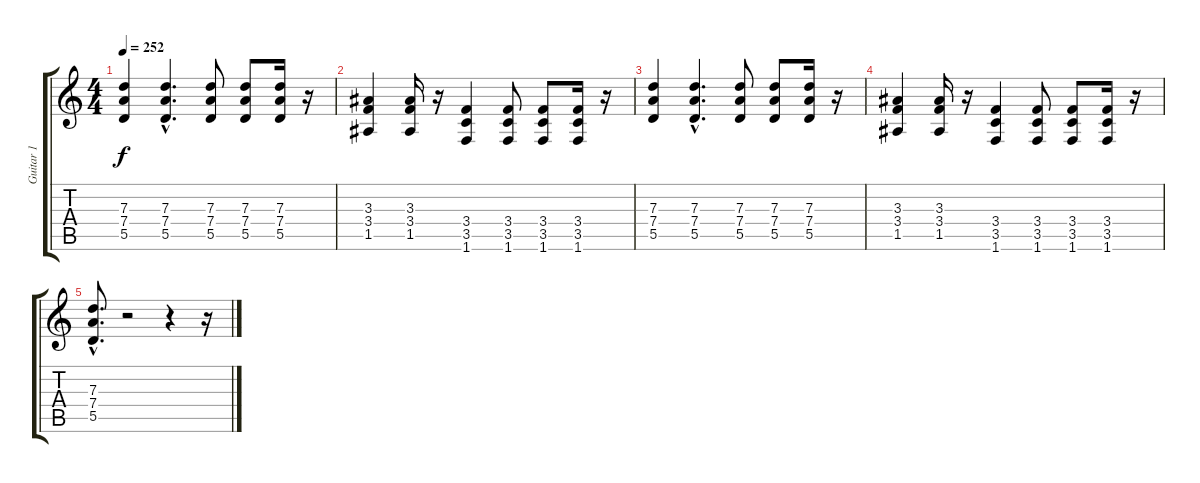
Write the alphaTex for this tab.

\track ("Guitar 1" "Guitar 1") {instrument distortionguitar}
\staff {score tabs}
\tuning (E4 B3 G3 D3 A2 E2) {hide}
\ts (4 4)
\tempo 252
\clef g2
\ks c
(7.3 7.4 5.5).4{dy f} (7.3{hac} 7.4{hac} 5.5{hac}).4{d} (7.3 7.4 5.5).8 (7.3 7.4 5.5).8 (7.3 7.4 5.5).16 r.16 |
(3.3 3.4 1.5).4 (3.3 3.4 1.5).16 r.16 (3.4 3.5 1.6).4 (3.4 3.5 1.6).8 (3.4 3.5 1.6).8 (3.4 3.5 1.6).16 r.16 |
(7.3 7.4 5.5).4 (7.3{hac} 7.4{hac} 5.5{hac}).4{d} (7.3 7.4 5.5).8 (7.3 7.4 5.5).8 (7.3 7.4 5.5).16 r.16 |
(3.3 3.4 1.5).4 (3.3 3.4 1.5).16 r.16 (3.4 3.5 1.6).4 (3.4 3.5 1.6).8 (3.4 3.5 1.6).8 (3.4 3.5 1.6).16 r.16 |
(7.3{hac} 7.4{hac} 5.5{hac}).8{d} r.2 r.4 r.16
